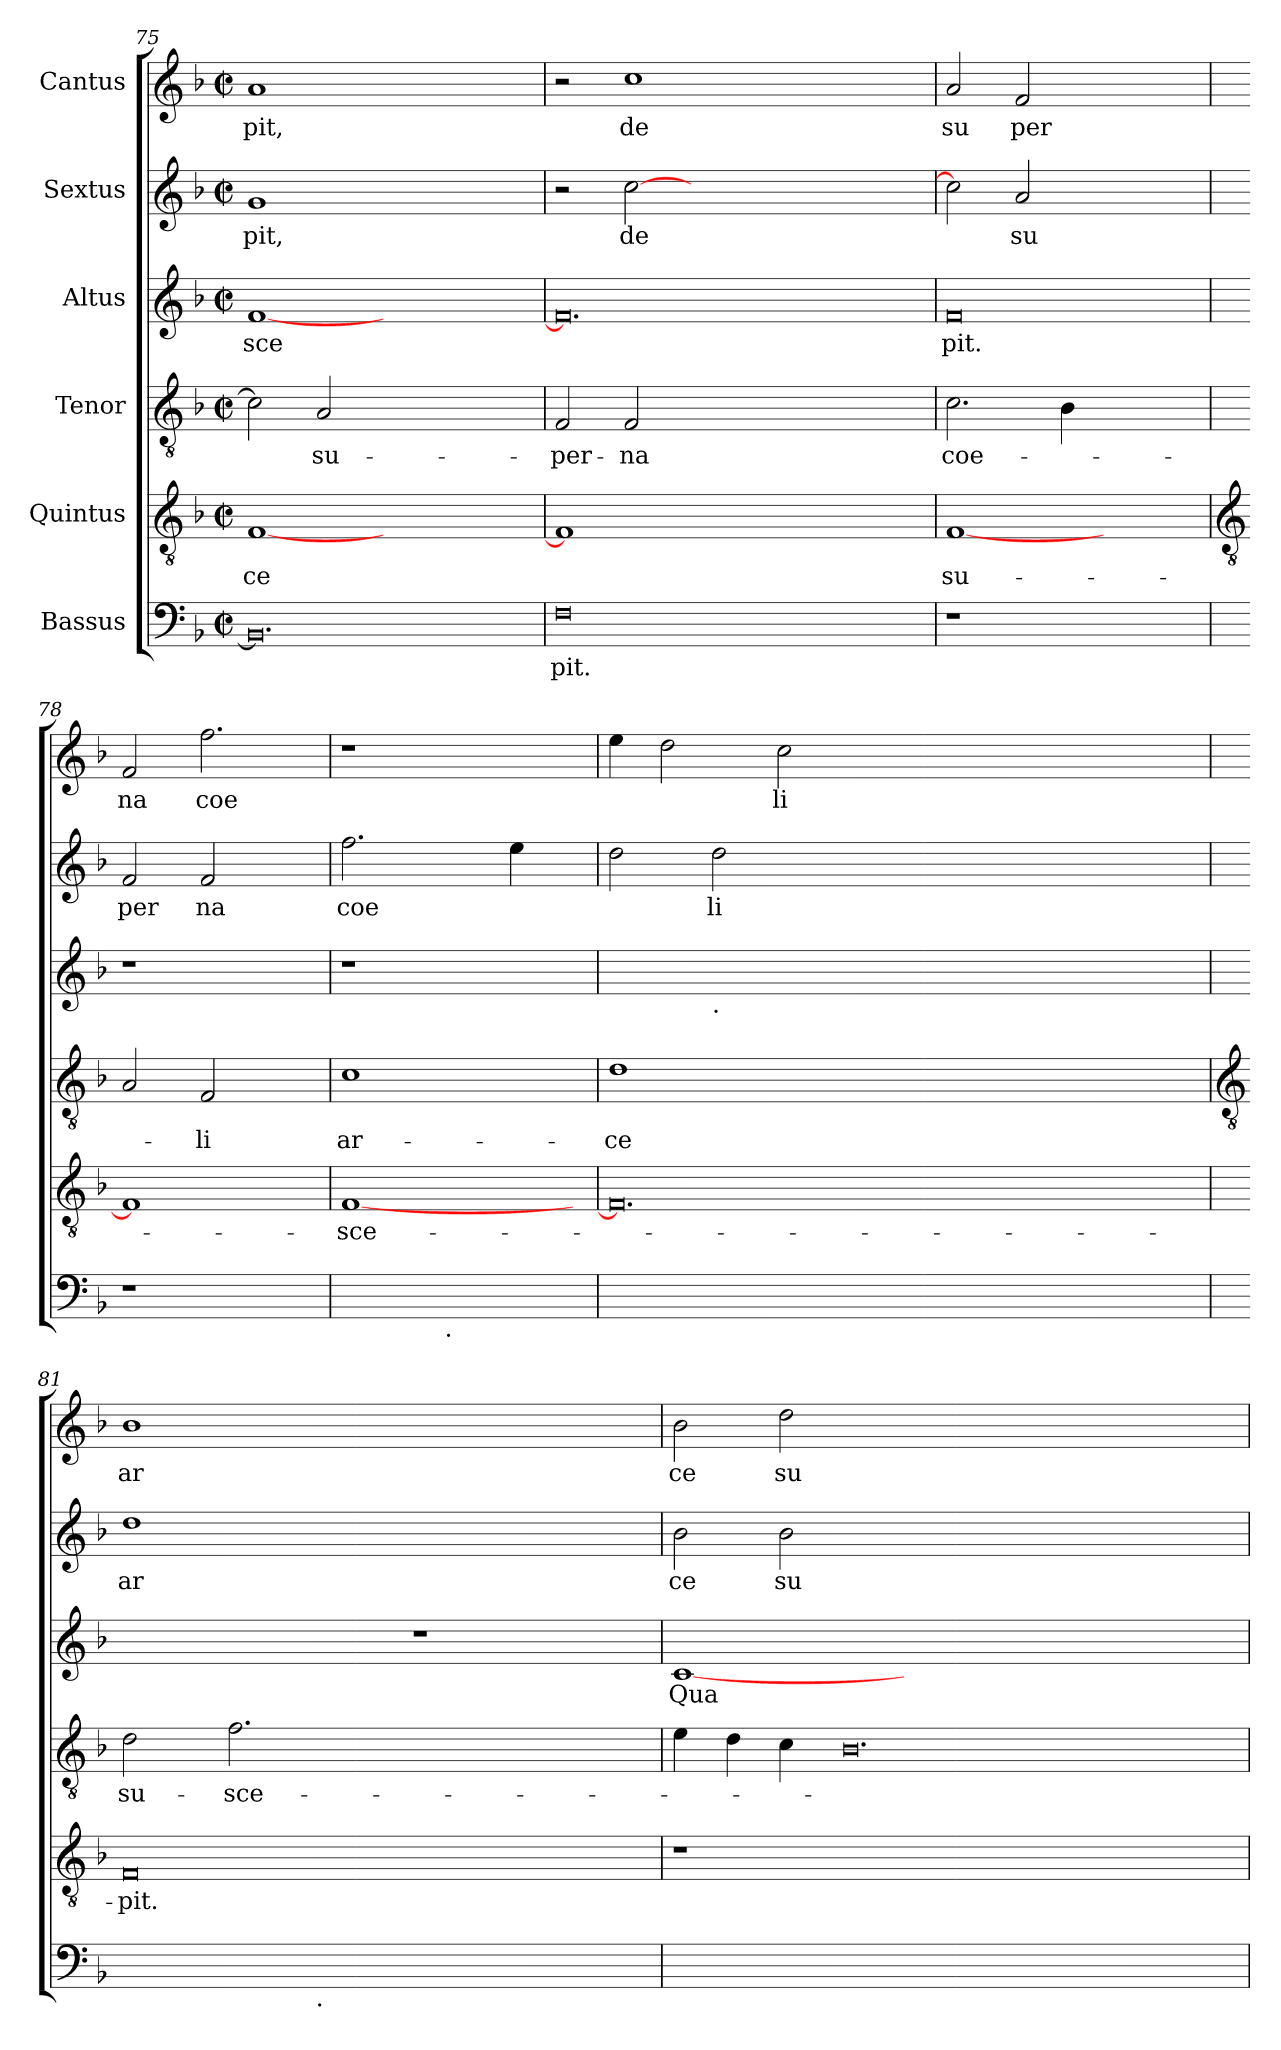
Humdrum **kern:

**kern	**text	**kern	**text	**kern	**text	**kern	**text	**kern	**text	**kern	**text
*part6	*part6	*part5	*part5	*part4	*part4	*part3	*part3	*part2	*part2	*part1	*part1
*staff6	*staff6	*staff5	*staff5	*staff4	*staff4	*staff3	*staff3	*staff2	*staff2	*staff1	*staff1
*I"Bassus	*	*I"Quintus	*	*I"Tenor	*	*I"Altus	*	*I"Sextus	*	*I"Cantus	*
*clefF4	*	*clefGv2	*	*clefGv2	*	*clefG2	*	*clefG2	*	*clefG2	*
*k[b-]	*	*k[b-]	*	*k[b-]	*	*k[b-]	*	*k[b-]	*	*k[b-]	*
*F:	*	*F:	*	*F:	*	*F:	*	*F:	*	*F:	*
*M2/2	*	*M2/2	*	*M2/2	*	*M2/2	*	*M2/2	*	*M2/2	*
*met(c|)	*	*met(c|)	*	*met(c|)	*	*met(c|)	*	*met(c|)	*	*met(c|)	*
=75B	=75B	=75B	=75B	=75B	=75B	=75B	=75B	=75B	=75B	=75B	=75B
!	!	!	!LO:LY:b	!	!	!	!LO:LY:b	!	!LO:LY:b	!	!LO:LY:b
0.BB-]	.	[1F	-ce	2c\]	.	[1f	sce	1g	pit,	1a	pit,
!	!	!	!	!	!LO:LY:b	!	!	!	!	!	!
.	.	.	.	2A/	su-	.	.	.	.	.	.
.	.	0ryy	.	0ryy	.	0ryy	.	0ryy	.	0ryy	.
=76A	=76A	=76A	=76A	=76A	=76A	=76A	=76A	=76A	=76A	=76A	=76A
!	!LO:LY:b	!	!	!	!LO:LY:b	!	!	!	!	!	!
0F	pit.	1F]	.	2F/	-per-	0.f]	.	2r	.	2r	.
!	!	!	!	!	!LO:LY:b	!	!	!	!LO:LY:b	!	!LO:LY:b
.	.	.	.	2F/	-na	.	.	[2cc\	de	1cc	de
.	.	0ryy	.	0ryy	.	.	.	0ryy	.	.	.
.	.	.	.	.	.	.	.	.	.	1.ryy	.
1ryy	.	.	.	.	.	.	.	.	.	.	.
=77A	=77A	=77A	=77A	=77A	=77A	=77A	=77A	=77A	=77A	=77A	=77A
!	!	!	!LO:LY:b	!	!LO:LY:b	!	!LO:LY:b	!	!	!	!LO:LY:b
1r	.	[1F	su-	2.c\	coe-	0f	pit.	2cc\]	.	2a/	su
!	!	!	!	!	!	!	!	!	!LO:LY:b	!	!LO:LY:b
.	.	.	.	.	.	.	.	2a/	su	2f/	per
.	.	.	.	4B-\	.	.	.	.	.	.	.
1ryy	.	1ryy	.	1ryy	.	.	.	1ryy	.	1ryy	.
!!LO:LB:g=z
=78A	=78A	=78A	=78A	=78A	=78A	=78A	=78A	=78A	=78A	=78A	=78A
*	*	*clefGv2	*	*	*	*	*	*	*	*	*
!	!	!	!	!	!	!	!	!	!LO:LY:b	!	!LO:LY:b
1r	.	1F]	.	2A/	.	1r	.	2f/	per	2f/	na
!	!	!	!	!	!LO:LY:b	!	!	!	!LO:LY:b	!	!LO:LY:b
.	.	.	.	2F/	-li	.	.	2f/	na	2.ff\	coe
4ryy	.	4ryy	.	4ryy	.	4ryy	.	4ryy	.	.	.
!!LO:LB:g=z
=79	=79	=79	=79	=79	=79	=79	=79	=79	=79	=79	=79
!	!	!	!LO:LY:b	!	!LO:LY:b	!	!	!	!LO:LY:b	!	!
4ryy	.	[1F	-sce-	1c	ar-	1r	.	2.ff\	coe	1r	.
4ryy	.	.	.	.	.	.	.	.	.	.	.
!LO:TX:b:t=.	!	!	!	!	!	!	!	!	!	!	!
16ryy	.	.	.	.	.	.	.	.	.	.	.
4ryy	.	.	.	.	.	.	.	.	.	.	.
.	.	.	.	.	.	.	.	4ee\	.	.	.
4ryy	.	.	.	.	.	.	.	.	.	.	.
.	.	16ryy	.	16ryy	.	16ryy	.	16ryy	.	16ryy	.
!!LO:LB:g=z
=80	=80	=80	=80	=80	=80	=80	=80	=80	=80	=80	=80
!	!	!	!	!	!LO:LY:b	!	!	!	!	!	!
4ryy	.	0.F]	.	1d	-ce	4ryy	.	2dd\	.	4ee\	.
4ryy	.	.	.	.	.	4ryy	.	.	.	2dd\	.
!	!	!	!	!	!	!LO:TX:b:t=.	!	!	!	!	!
!	!	!	!	!	!	!	!	!	!LO:LY:b	!	!
4ryy	.	.	.	.	.	16ryy	.	2dd\	li	.	.
.	.	.	.	.	.	4ryy	.	.	.	.	.
!	!	!	!	!	!	!	!	!	!	!	!LO:LY:b
16ryy	.	.	.	.	.	.	.	.	.	2cc\	li
16ryy	.	.	.	.	.	4ryy	.	.	.	.	.
16ryy	.	.	.	.	.	.	.	.	.	.	.
4ryy	.	.	.	.	.	.	.	.	.	.	.
.	.	.	.	0ryy	.	.	.	0ryy	.	.	.
.	.	.	.	.	.	16%31ryy	.	.	.	.	.
1ryy	.	.	.	.	.	.	.	.	.	.	.
.	.	.	.	.	.	.	.	.	.	1..ryy	.
2ryy	.	.	.	.	.	.	.	.	.	.	.
4ryy	.	.	.	.	.	.	.	.	.	.	.
16ryy	.	.	.	.	.	.	.	.	.	.	.
!!LO:LB:g=z
=81	=81	=81	=81	=81	=81	=81	=81	=81	=81	=81	=81
*	*	*	*	*clefGv2	*	*	*	*	*	*	*
!	!	!	!LO:LY:b	!	!LO:LY:b	!	!	!	!LO:LY:b	!	!LO:LY:b
4ryy	.	0F	-pit.	2d\	su-	4ryy	.	1dd	ar	1b-	ar
4ryy	.	.	.	.	.	4ryy	.	.	.	.	.
!	!	!	!	!	!LO:LY:b	!	!	!	!	!	!
32ryy	.	.	.	2.f\	-sce-	4ryy	.	.	.	.	.
32ryy	.	.	.	.	.	.	.	.	.	.	.
32ryy	.	.	.	.	.	.	.	.	.	.	.
32ryy	.	.	.	.	.	.	.	.	.	.	.
32ryy	.	.	.	.	.	.	.	.	.	.	.
32ryy	.	.	.	.	.	.	.	.	.	.	.
!LO:TX:b:t=.	!	!	!	!	!	!	!	!	!	!	!
32ryy	.	.	.	.	.	.	.	.	.	.	.
4ryy	.	.	.	.	.	.	.	.	.	.	.
.	.	.	.	.	.	16ryy	.	.	.	.	.
.	.	.	.	.	.	16ryy	.	.	.	.	.
.	.	.	.	.	.	16ryy	.	.	.	.	.
.	.	.	.	.	.	1r	.	.	.	.	.
4ryy	.	.	.	.	.	.	.	.	.	.	.
.	.	.	.	.	.	.	.	1ryy	.	1ryy	.
2ryy	.	.	.	.	.	.	.	.	.	.	.
.	.	.	.	2.ryy	.	.	.	.	.	.	.
4ryy	.	.	.	.	.	.	.	.	.	.	.
.	.	.	.	.	.	16ryy	.	.	.	.	.
32ryy	.	.	.	.	.	.	.	.	.	.	.
=82	=82	=82	=82	=82	=82	=82	=82	=82	=82	=82	=82
!	!	!	!	!	!	!	!LO:LY:b	!	!LO:LY:b	!	!LO:LY:b
4ryy	.	1r	.	4e\	.	[1c	Qua	2b-\	ce	2b-\	ce
4ryy	.	.	.	4d\	.	.	.	.	.	.	.
!	!	!	!	!	!	!	!	!	!LO:LY:b	!	!LO:LY:b
32ryy	.	.	.	4c\	.	.	.	2b-\	su	2dd\	su
4ryy	.	.	.	.	.	.	.	.	.	.	.
.	.	.	.	0.B-	.	.	.	.	.	.	.
4ryy	.	.	.	.	.	.	.	.	.	.	.
.	.	0ryy	.	.	.	0ryy	.	0ryy	.	0ryy	.
0ryy	.	.	.	.	.	.	.	.	.	.	.
.	.	2.ryy	.	.	.	2.ryy	.	2.ryy	.	2.ryy	.
2ryy	.	.	.	.	.	.	.	.	.	.	.
8..ryy	.	.	.	.	.	.	.	.	.	.	.
=	=	=	=	=	=	=	=	=	=	=	=
*-	*-	*-	*-	*-	*-	*-	*-	*-	*-	*-	*-
